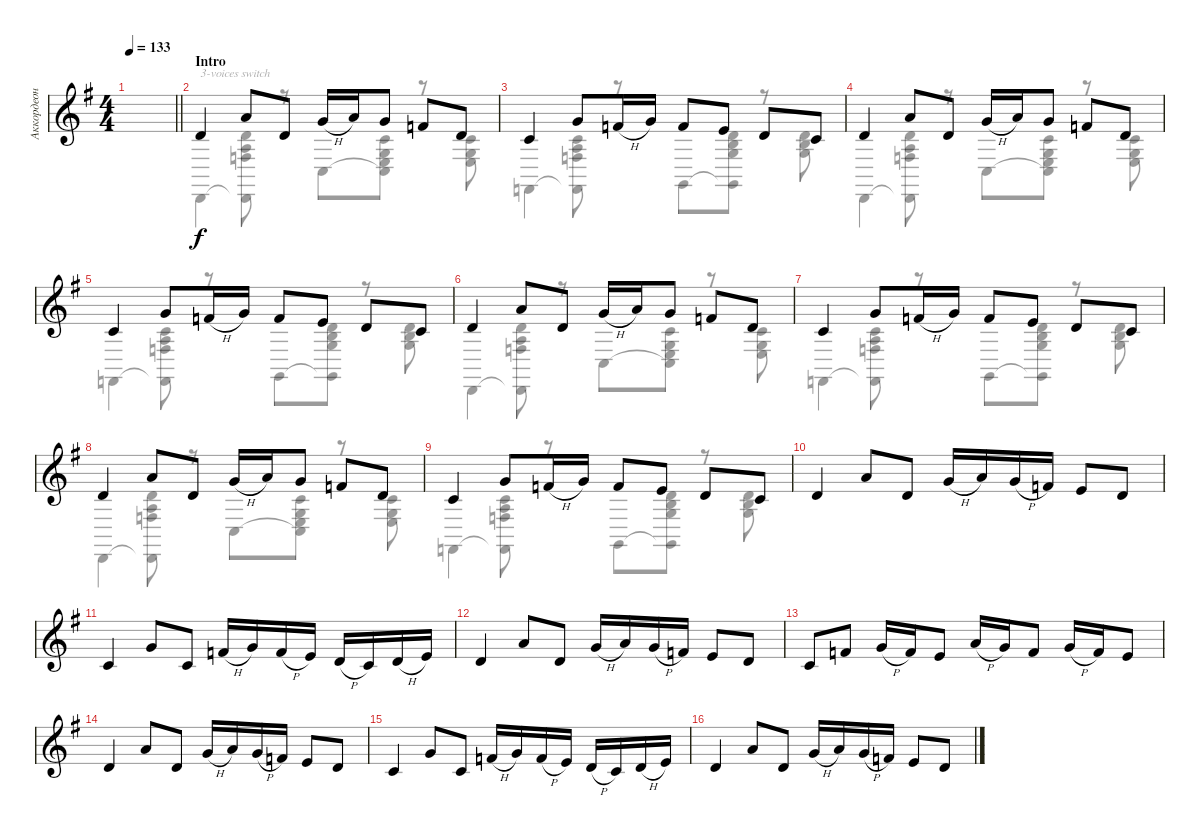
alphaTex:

\track ("Аккордеон" "Аккордеон") {instrument accordion}
\staff {score}
\tuning (E4 B3 G3 D3 A2 D2) {hide}
\voice
\ts (4 4)
\tempo 133
\clef g2
\barLineRight lightlight
\ks eminor
|
\section ("" "Intro")
3.2.4 5.1.8 3.2.8 3.1{h}.16 5.1.16 3.1.8 1.1.8 3.2.8 |
5.3.4 3.1.8 1.1{h}.16 3.1.16 1.1.8 5.2.8 3.2.8 5.3.8 |
3.2.4 5.1.8 3.2.8 3.1{h}.16 5.1.16 3.1.8 1.1.8 3.2.8 |
5.3.4 3.1.8 1.1{h}.16 3.1.16 1.1.8 5.2.8 3.2.8 5.3.8 |
3.2.4 5.1.8 3.2.8 3.1{h}.16 5.1.16 3.1.8 1.1.8 3.2.8 |
5.3.4 3.1.8 1.1{h}.16 3.1.16 1.1.8 5.2.8 3.2.8 5.3.8 |
3.2.4 5.1.8 3.2.8 3.1{h}.16 5.1.16 3.1.8 1.1.8 3.2.8 |
5.3.4 3.1.8 1.1{h}.16 3.1.16 1.1.8 5.2.8 3.2.8 5.3.8 |
3.2.4{volume 16} 5.1.8 3.2.8 3.1{h}.16 5.1.16 3.1{h}.16 1.1.16 5.2.8 3.2.8 |
5.3.4 3.1.8 5.3.8 1.1{h}.16 3.1.16 1.1{h}.16 0.1.16 3.2{h}.16 1.2.16 3.2{h}.16 5.2.16 |
3.2.4 5.1.8 3.2.8 3.1{h}.16 5.1.16 3.1{h}.16 1.1.16 5.2.8 3.2.8 |
5.3.8 1.1.8 3.1{h}.16 1.1.16 5.2.8 5.1{h}.16 3.1.16 1.1.8 3.1{h}.16 1.1.16 5.2.8 |
3.2.4 5.1.8 3.2.8 3.1{h}.16 5.1.16 3.1{h}.16 1.1.16 5.2.8 3.2.8 |
5.3.4 3.1.8 5.3.8 1.1{h}.16 3.1.16 1.1{h}.16 0.1.16 3.2{h}.16 1.2.16 3.2{h}.16 5.2.16 |
3.2.4 5.1.8 3.2.8 3.1{h}.16 5.1.16 3.1{h}.16 1.1.16 5.2.8 3.2.8
\voice
\clef g2
\ottava regular
\simile none
\barLineRight lightlight
\ks eminor
|
0.6.4{txt "3-voices switch"} (3.2 2.3 3.4 0.6{t}).8 r.8 3.5.8 (1.2 0.3 2.4 3.5{t}).8 r.8 (1.2 0.3 2.4).8 |
3.6.4 (1.2 2.3 3.4 3.6{t}).8 r.8 5.6.8 (3.2 4.3 5.4 5.6{t}).8 r.8 (3.2 4.3 5.4).8 |
0.6.4 (3.2 2.3 3.4 0.6{t}).8 r.8 3.5.8 (1.2 0.3 2.4 3.5{t}).8 r.8 (1.2 0.3 2.4).8 |
3.6.4 (1.2 2.3 3.4 3.6{t}).8 r.8 5.6.8 (3.2 4.3 5.4 5.6{t}).8 r.8 (3.2 4.3 5.4).8 |
0.6.4 (3.2 2.3 3.4 0.6{t}).8 r.8 3.5.8 (1.2 0.3 2.4 3.5{t}).8 r.8 (1.2 0.3 2.4).8 |
3.6.4 (1.2 2.3 3.4 3.6{t}).8 r.8 5.6.8 (3.2 4.3 5.4 5.6{t}).8 r.8 (3.2 4.3 5.4).8 |
0.6.4 (3.2 2.3 3.4 0.6{t}).8 r.8 3.5.8 (1.2 0.3 2.4 3.5{t}).8 r.8 (1.2 0.3 2.4).8 |
3.6.4 (1.2 2.3 3.4 3.6{t}).8 r.8 5.6.8 (3.2 4.3 5.4 5.6{t}).8 r.8 (3.2 4.3 5.4).8 |
|
|
|
|
|
|
